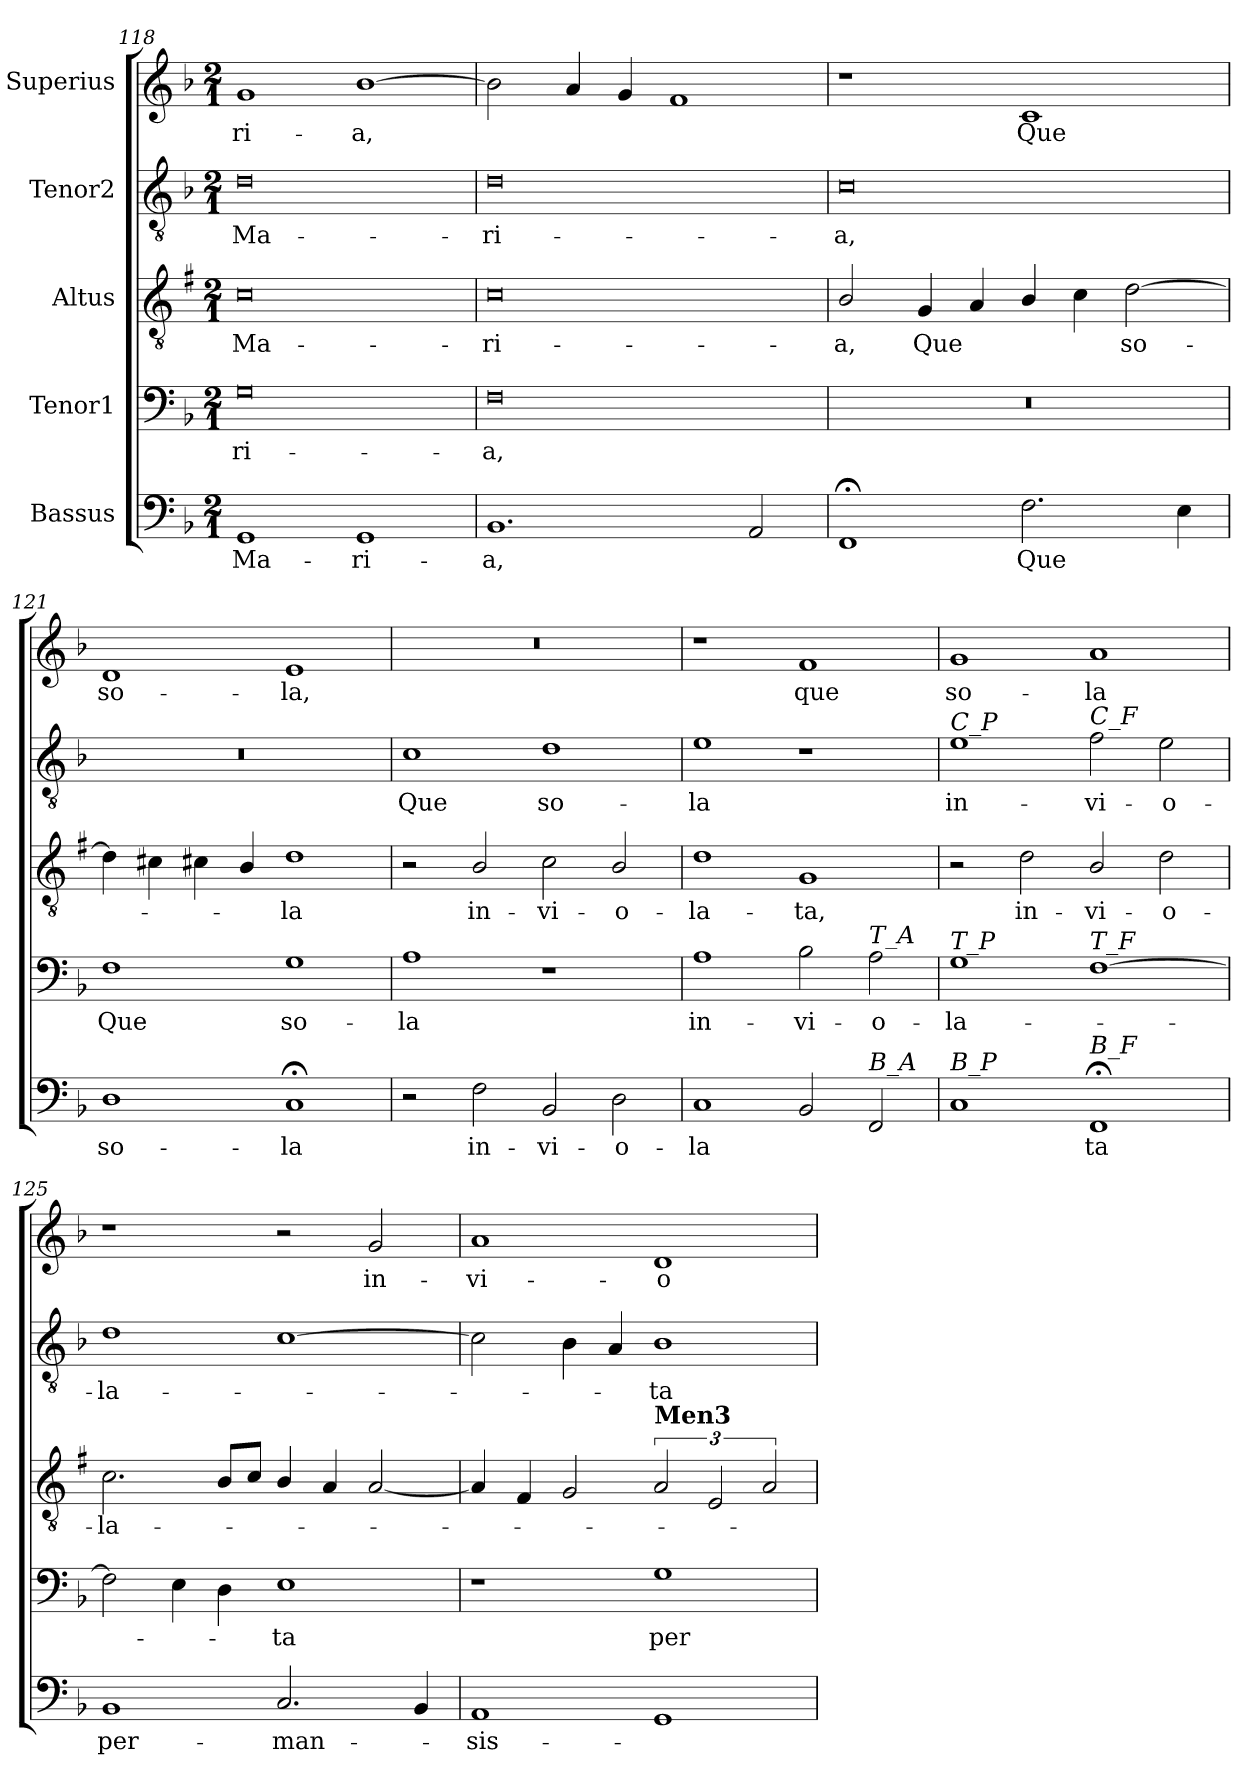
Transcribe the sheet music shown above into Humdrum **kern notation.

**kern	**text	**kern	**text	**kern	**text	**kern	**text	**kern	**text
*part5	*part5	*part4	*part4	*part3	*part3	*part2	*part2	*part1	*part1
*staff5	*staff5	*staff4	*staff4	*staff3	*staff3	*staff2	*staff2	*staff1	*staff1
*I"Bassus	*	*I"Tenor1	*	*I"Altus	*	*I"Tenor2	*	*I"Superius	*
*clefF4	*	*clefF4	*	*clefGv2	*	*clefGv2	*	*clefG2	*
*	*	*	*	*ITrd1c2	*	*	*	*	*
*k[b-]	*	*k[b-]	*	*k[b-]	*	*k[b-]	*	*k[b-]	*
*F:	*	*F:	*	*F:	*	*d:	*	*F:	*
*M2/1	*	*M2/1	*	*M2/1	*	*M2/1	*	*M2/1	*
=118	=118	=118	=118	=118	=118	=118	=118	=118	=118
!	!LO:LY:b	!	!LO:LY:b	!	!LO:LY:b	!	!LO:LY:b	!	!LO:LY:b
1GG	Ma-	0G	-ri-	0B-	Ma-	0d	Ma-	1g	-ri-
!	!LO:LY:b	!	!	!	!	!	!	!	!LO:LY:b
1GG	-ri-	.	.	.	.	.	.	[1b-	-a,
=119	=119	=119	=119	=119	=119	=119	=119	=119	=119
!	!LO:LY:b	!	!LO:LY:b	!	!LO:LY:b	!	!LO:LY:b	!	!
1.BB-	-a,	0F	-a,	0B-	-ri-	0d	-ri-	2b-\]	.
.	.	.	.	.	.	.	.	4a/	.
.	.	.	.	.	.	.	.	4g/	.
.	.	.	.	.	.	.	.	1f	.
2AA/	.	.	.	.	.	.	.	.	.
=120	=120	=120	=120	=120	=120	=120	=120	=120	=120
!	!	!	!	!	!LO:LY:b	!	!LO:LY:b	!	!
1FF;<	.	0r	.	2A/	-a,	0c	-a,	1r	.
!	!	!	!	!	!LO:LY:b	!	!	!	!
.	.	.	.	4F/	Que	.	.	.	.
.	.	.	.	4G/	.	.	.	.	.
!	!LO:LY:b	!	!	!	!	!	!	!	!LO:LY:b
2.F\	Que	.	.	4A/	.	.	.	1c	Que
.	.	.	.	4B-\	.	.	.	.	.
!	!	!	!	!	!LO:LY:b	!	!	!	!
.	.	.	.	[2c\	so-	.	.	.	.
4E\	.	.	.	.	.	.	.	.	.
=121	=121	=121	=121	=121	=121	=121	=121	=121	=121
!	!LO:LY:b	!	!LO:LY:b	!	!	!	!	!	!LO:LY:b
1D	so-	1F	Que	4c\]	.	0r	.	1d	so-
.	.	.	.	4Bni\	.	.	.	.	.
.	.	.	.	4Bni\	.	.	.	.	.
.	.	.	.	4A/	.	.	.	.	.
!	!LO:LY:b	!	!LO:LY:b	!	!LO:LY:b	!	!	!	!LO:LY:b
1C;<	-la	1G	so-	1c	-la	.	.	1e	-la,
=122	=122	=122	=122	=122	=122	=122	=122	=122	=122
!	!	!	!LO:LY:b	!	!	!	!LO:LY:b	!	!
2r	.	1A	-la	2r	.	1c	Que	0r	.
!	!LO:LY:b	!	!	!	!LO:LY:b	!	!	!	!
2F\	in-	.	.	2A/	in-	.	.	.	.
!	!LO:LY:b	!	!	!	!LO:LY:b	!	!LO:LY:b	!	!
2BB-/	-vi-	1r	.	2B-\	-vi-	1d	so-	.	.
!	!LO:LY:b	!	!	!	!LO:LY:b	!	!	!	!
2D\	-o-	.	.	2A/	-o-	.	.	.	.
=123	=123	=123	=123	=123	=123	=123	=123	=123	=123
!	!LO:LY:b	!	!LO:LY:b	!	!LO:LY:b	!	!LO:LY:b	!	!
1C	-la	1A	in-	1c	-la-	1e	-la	1r	.
!	!	!	!LO:LY:b	!	!LO:LY:b	!	!	!	!LO:LY:b
2BB-/	.	2B-\	-vi-	1F	-ta,	1r	.	1f	que
!	!	!LO:TX:a:i:t=T_A	!	!	!	!	!	!	!
!LO:TX:a:i:t=B_A	!	!	!	!	!	!	!	!	!
!	!	!	!LO:LY:b	!	!	!	!	!	!
2FF/	.	2A\	-o-	.	.	.	.	.	.
=124	=124	=124	=124	=124	=124	=124	=124	=124	=124
!	!	!	!	!	!	!LO:TX:a:i:t=C_P	!	!	!
!	!	!LO:TX:a:i:t=T_P	!	!	!	!	!	!	!
!LO:TX:a:i:t=B_P	!	!	!	!	!	!	!	!	!
!	!	!	!LO:LY:b	!	!	!	!LO:LY:b	!	!LO:LY:b
1C	.	1G	-la-	2r	.	1e	in-	1g	so-
!	!	!	!	!	!LO:LY:b	!	!	!	!
.	.	.	.	2c\	in-	.	.	.	.
!	!	!	!	!	!	!LO:TX:a:i:t=C_F	!	!	!
!	!	!LO:TX:a:i:t=T_F	!	!	!	!	!	!	!
!LO:TX:a:i:t=B_F	!	!	!	!	!	!	!	!	!
!	!LO:LY:b	!	!	!	!LO:LY:b	!	!LO:LY:b	!	!LO:LY:b
1FF;<	ta	[1F	.	2A/	-vi-	2f\	-vi-	1a	-la
!	!	!	!	!	!LO:LY:b	!	!LO:LY:b	!	!
.	.	.	.	2c\	-o-	2e\	-o-	.	.
=125	=125	=125	=125	=125	=125	=125	=125	=125	=125
!	!LO:LY:b	!	!	!	!LO:LY:b	!	!LO:LY:b	!	!
1BB-	per-	2F\]	.	2.B-\	-la-	1d	-la-	1r	.
.	.	4E\	.	.	.	.	.	.	.
.	.	4D\	.	8A/L	.	.	.	.	.
.	.	.	.	8B-/J	.	.	.	.	.
!	!LO:LY:b	!	!LO:LY:b	!	!	!	!	!	!
2.C/	-man-	1E	-ta	4A/	.	[1c	.	2r	.
.	.	.	.	4G/	.	.	.	.	.
!	!	!	!	!	!	!	!	!	!LO:LY:b
.	.	.	.	[2G/	.	.	.	2g/	in-
4BB-/	.	.	.	.	.	.	.	.	.
=126	=126	=126	=126	=126	=126	=126	=126	=126	=126
!	!LO:LY:b	!	!	!	!	!	!	!	!LO:LY:b
1AA	-sis-	1r	.	4G/]	.	2c\]	.	1a	-vi-
.	.	.	.	4E/	.	.	.	.	.
.	.	.	.	2F/	.	4B-\	.	.	.
.	.	.	.	.	.	4A/	.	.	.
!	!	!	!	!LO:TX:a:B:t=Men3	!	!	!	!	!
!	!	!	!LO:LY:b	!	!	!	!LO:LY:b	!	!LO:LY:b
1GG	.	1G	per-	3G/	.	1B-	-ta	1d	-o-
.	.	.	.	3D/	.	.	.	.	.
.	.	.	.	3G/	.	.	.	.	.
=	=	=	=	=	=	=	=	=	=
*-	*-	*-	*-	*-	*-	*-	*-	*-	*-
